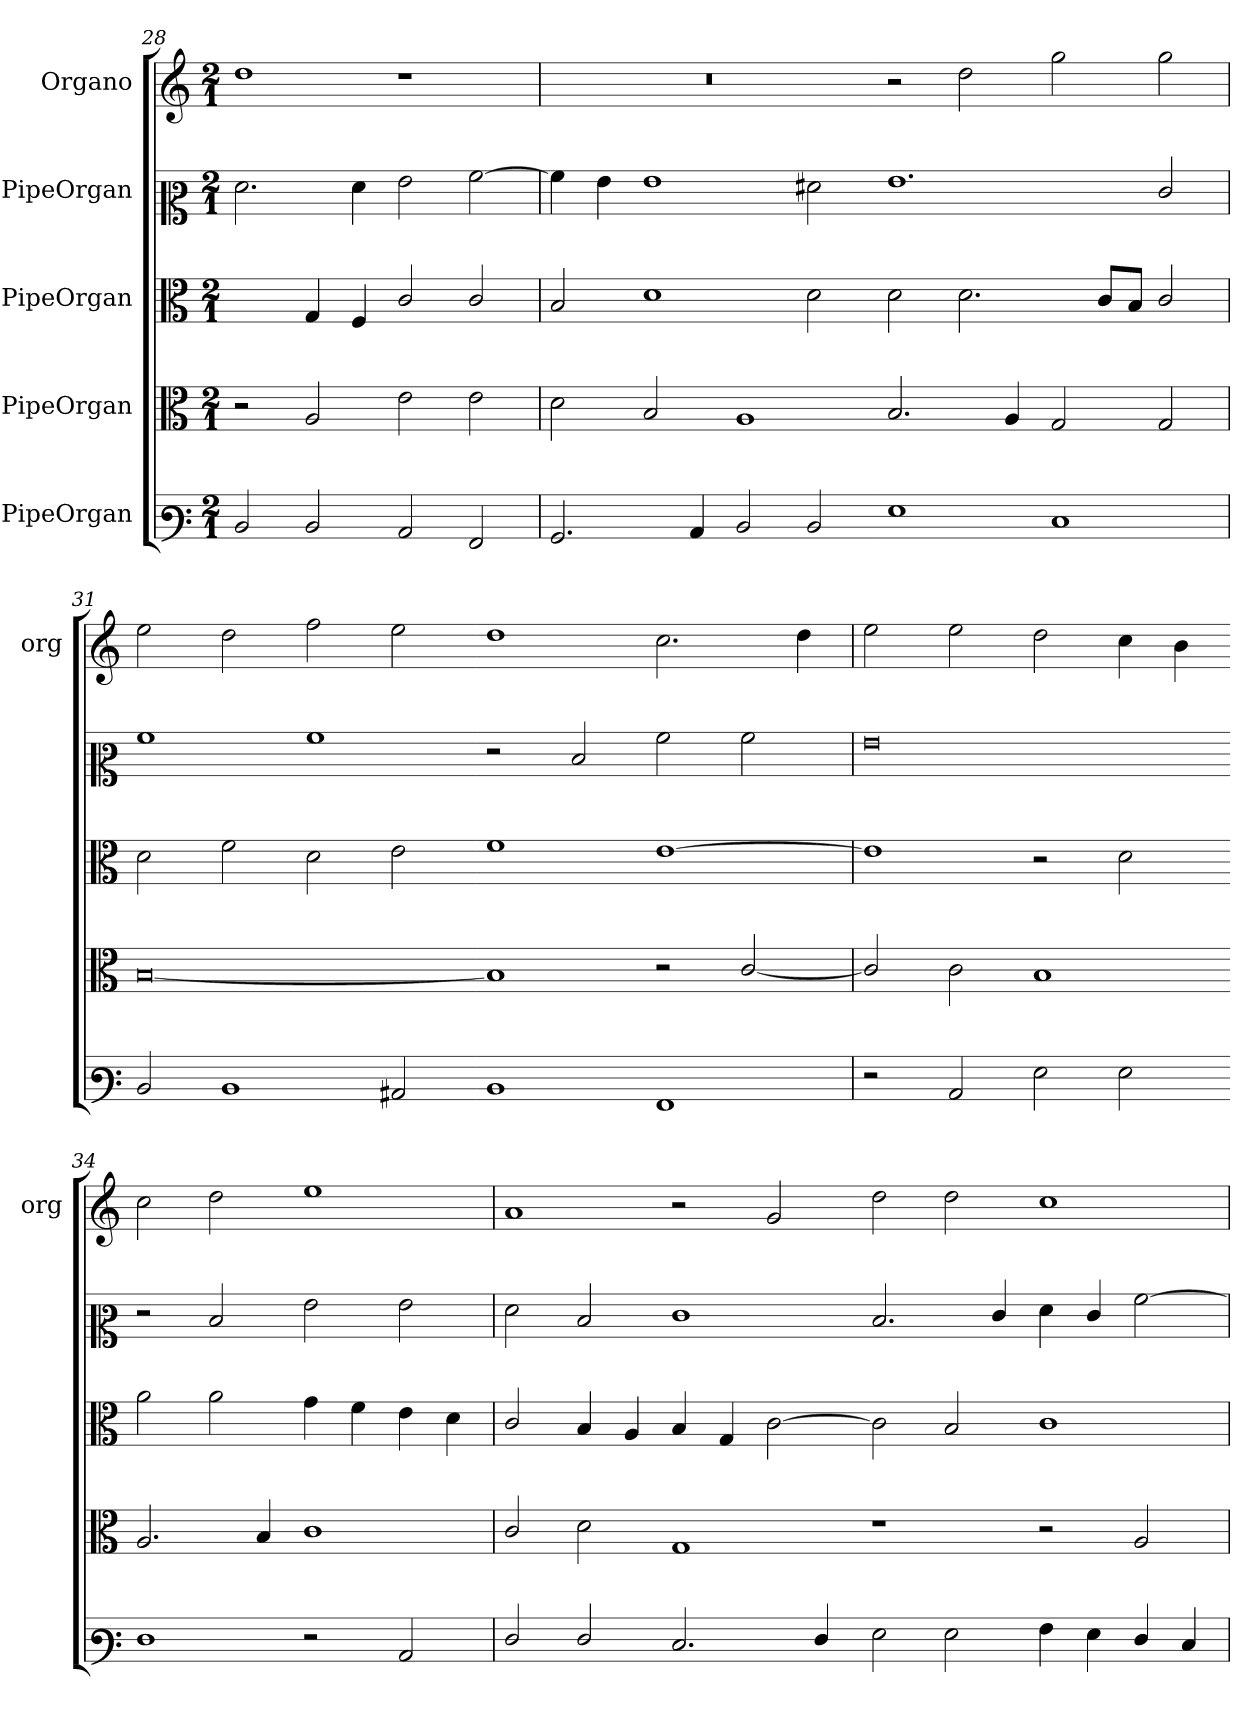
**kern	**kern	**kern	**kern	**kern
*part5	*part4	*part3	*part2	*part1
*staff5	*staff4	*staff3	*staff2	*staff1
*I"PipeOrgan	*I"PipeOrgan	*I"PipeOrgan	*I"PipeOrgan	*I"Organo
*	*	*	*	*I'org
*clefF3	*clefC3	*clefC3	*clefC2	*clefG2
*k[]	*k[]	*k[]	*k[]	*k[]
*C:	*C:	*C:	*C:	*C:
*M2/1	*M2/1	*M2/1	*M2/1	*M2/1
=28	=28	=28	=28	=28
2D/	2r	2ryy	2.f\	1dd
2D/	2A/	4G/	.	.
.	.	4F/	4f\	.
2C/	2e\	2c/	2g\	1r
2AA/	2e\	2c/	[2a\	.
=29	=29	=29	=29	=29
2.BB/	2d\	2B/	4a!\]	0r
.	.	.	4g\	.
.	2B/	1d	1g	.
4C/	.	.	.	.
2D/	1A	.	.	.
2D/	.	2d\	2f#X\	.
=30-	=30-	=30-	=30-	=30-
1G	2.B/	2d\	1.g	2r
.	.	2.d\	.	2dd\
.	4A/	.	.	.
1E	2G/	.	.	2gg\
.	.	8c/L	.	.
.	.	8B/J	.	.
.	2G/	2c/	2e/	2gg\
=31	=31	=31	=31	=31
2D/	[0B	2d\	1a	2ee\
1D	.	2f\	.	2dd\
.	.	2d\	1a	2ff\
2C#X/	.	2e\	.	2ee\
=32-	=32-	=32-	=32-	=32-
1D	1B]	1f	2r	1dd
.	.	.	2d/	.
1AA	2r	[1e	2a\	2.cc\
.	[2c/	.	2a\	.
.	.	.	.	4dd\
=33	=33	=33	=33	=33
2r	2c/]	1e]	0g	2ee\
2C/	2c\	.	.	2ee\
2G\	1B	2r	.	2dd\
2G\	.	2d\	.	4cc\
.	.	.	.	4b\
=34-	=34-	=34-	=34-	=34-
1F	2.A/	2a\	2r	2cc\
.	.	2a\	2d/	2dd\
.	4B/	.	.	.
2r	1c	4g\	2g\	1ee
.	.	4f\	.	.
2C/	.	4e\	2g\	.
.	.	4d\	.	.
=35	=35	=35	=35	=35
2F/	2c/	2c/	2f\	1a
2F/	2d\	4B/	2d/	.
.	.	4A/	.	.
2.E/	1G	4B/	1e	2r
.	.	4G/	.	.
.	.	[2c\	.	2g/
4F/	.	.	.	.
=36-	=36-	=36-	=36-	=36-
2G\	1r	2c\]	2.d/	2dd\
2G\	.	2B/	.	2dd\
.	.	.	4e/	.
4A\	2r	1c	4f\	1cc
4G\	.	.	4e/	.
4F/	2A/	.	[2a\	.
4E/	.	.	.	.
=	=	=	=	=
*-	*-	*-	*-	*-
